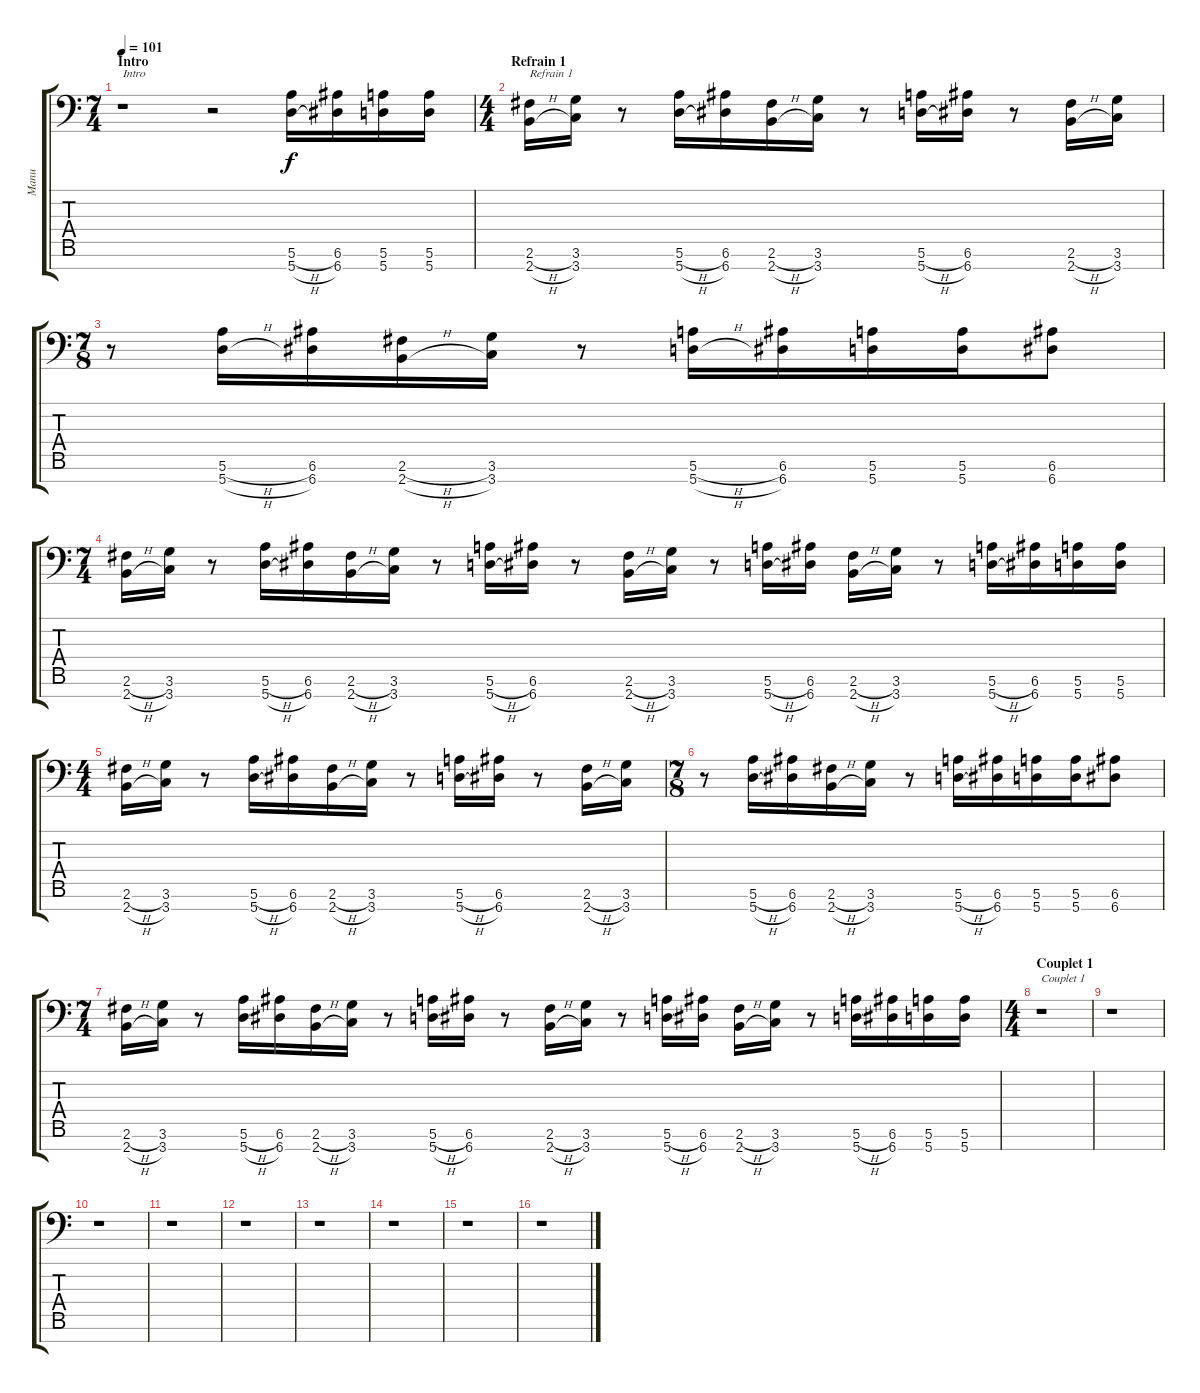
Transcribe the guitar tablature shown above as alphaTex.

\track ("Manu" "Manu") {instrument overdrivenguitar}
\staff {score tabs}
\tuning (E4 B3 G3 D3 A2 E2 A1) {hide}
\ts (7 4)
\section ("" "Intro")
\tempo 101
\clef f4
\ks c
r.1{txt "Intro" dy f instrument overdrivenguitar} r.2 (5.6{h} 5.7{h}).16 (6.6 6.7).16 (5.6 5.7).16 (5.6 5.7).16 |
\ts (4 4)
\section ("" "Refrain 1")
(2.6{h} 2.7{h}).16{txt "Refrain 1"} (3.6 3.7).16 r.8 (5.6{h} 5.7{h}).16 (6.6 6.7).16 (2.6{h} 2.7{h}).16 (3.6 3.7).16 r.8 (5.6{h} 5.7{h}).16 (6.6 6.7).16 r.8 (2.6{h} 2.7{h}).16 (3.6 3.7).16 |
\ts (7 8)
r.8 (5.6{h} 5.7{h}).16 (6.6 6.7).16 (2.6{h} 2.7{h}).16 (3.6 3.7).16 r.8 (5.6{h} 5.7{h}).16 (6.6 6.7).16 (5.6 5.7).16 (5.6 5.7).16 (6.6 6.7).8 |
\ts (7 4)
(2.6{h} 2.7{h}).16 (3.6 3.7).16 r.8 (5.6{h} 5.7{h}).16 (6.6 6.7).16 (2.6{h} 2.7{h}).16 (3.6 3.7).16 r.8 (5.6{h} 5.7{h}).16 (6.6 6.7).16 r.8 (2.6{h} 2.7{h}).16 (3.6 3.7).16 r.8 (5.6{h} 5.7{h}).16 (6.6 6.7).16 (2.6{h} 2.7{h}).16 (3.6 3.7).16 r.8 (5.6{h} 5.7{h}).16 (6.6 6.7).16 (5.6 5.7).16 (5.6 5.7).16 |
\ts (4 4)
(2.6{h} 2.7{h}).16 (3.6 3.7).16 r.8 (5.6{h} 5.7{h}).16 (6.6 6.7).16 (2.6{h} 2.7{h}).16 (3.6 3.7).16 r.8 (5.6{h} 5.7{h}).16 (6.6 6.7).16 r.8 (2.6{h} 2.7{h}).16 (3.6 3.7).16 |
\ts (7 8)
r.8 (5.6{h} 5.7{h}).16 (6.6 6.7).16 (2.6{h} 2.7{h}).16 (3.6 3.7).16 r.8 (5.6{h} 5.7{h}).16 (6.6 6.7).16 (5.6 5.7).16 (5.6 5.7).16 (6.6 6.7).8 |
\ts (7 4)
(2.6{h} 2.7{h}).16 (3.6 3.7).16 r.8 (5.6{h} 5.7{h}).16 (6.6 6.7).16 (2.6{h} 2.7{h}).16 (3.6 3.7).16 r.8 (5.6{h} 5.7{h}).16 (6.6 6.7).16 r.8 (2.6{h} 2.7{h}).16 (3.6 3.7).16 r.8 (5.6{h} 5.7{h}).16 (6.6 6.7).16 (2.6{h} 2.7{h}).16 (3.6 3.7).16 r.8 (5.6{h} 5.7{h}).16 (6.6 6.7).16 (5.6 5.7).16 (5.6 5.7).16 |
\ts (4 4)
\section ("" "Couplet 1")
r.1{txt "Couplet 1"} |
r.1 |
r.1 |
r.1 |
r.1 |
r.1 |
r.1 |
r.1 |
r.1
